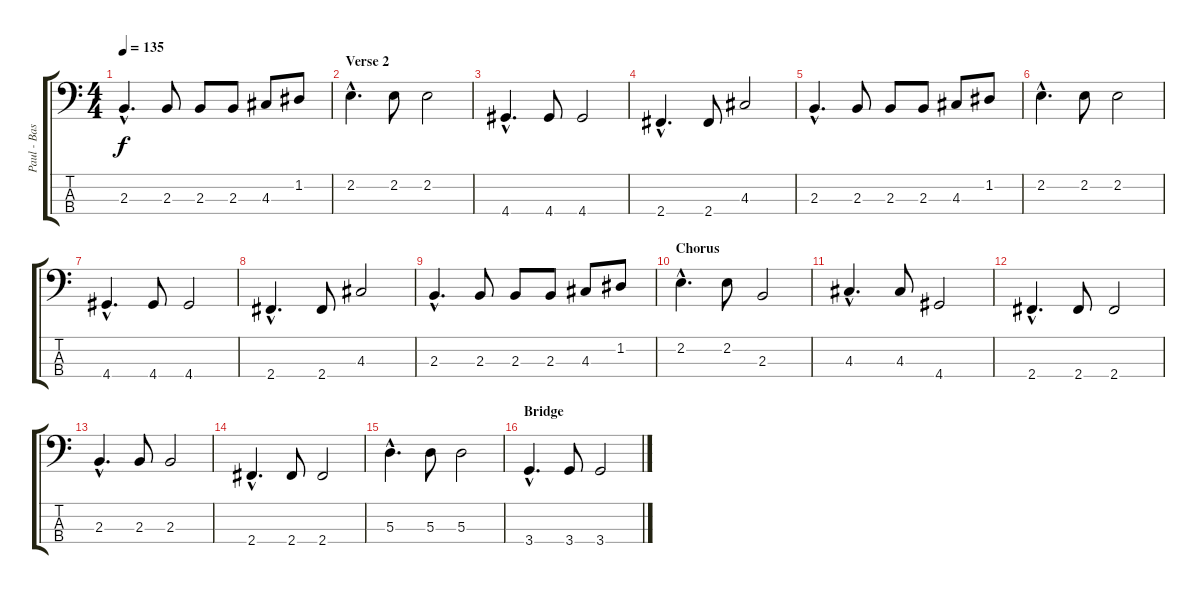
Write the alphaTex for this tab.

\track ("Paul - Bass" "Paul - Bas") {instrument electricbasspick}
\staff {score tabs}
\tuning (G2 D2 A1 E1) {hide}
\ts (4 4)
\tempo 135
\clef f4
\ks c
2.3{hac}.4{d dy f} 2.3.8 2.3.8 2.3.8 4.3.8 1.2.8 |
\section ("" "Verse 2")
2.2{hac}.4{d} 2.2.8 2.2.2 |
4.4{hac}.4{d} 4.4.8 4.4.2 |
2.4{hac}.4{d} 2.4.8 4.3.2 |
2.3{hac}.4{d} 2.3.8 2.3.8 2.3.8 4.3.8 1.2.8 |
2.2{hac}.4{d} 2.2.8 2.2.2 |
4.4{hac}.4{d} 4.4.8 4.4.2 |
2.4{hac}.4{d} 2.4.8 4.3.2 |
2.3{hac}.4{d} 2.3.8 2.3.8 2.3.8 4.3.8 1.2.8 |
\section ("" "Chorus")
2.2{hac}.4{d} 2.2.8 2.3.2 |
4.3{hac}.4{d} 4.3.8 4.4.2 |
2.4{hac}.4{d} 2.4.8 2.4.2 |
2.3{hac}.4{d} 2.3.8 2.3.2 |
2.4{hac}.4{d} 2.4.8 2.4.2 |
5.3{hac}.4{d} 5.3.8 5.3.2 |
\section ("" "Bridge")
3.4{hac}.4{d} 3.4.8 3.4.2
